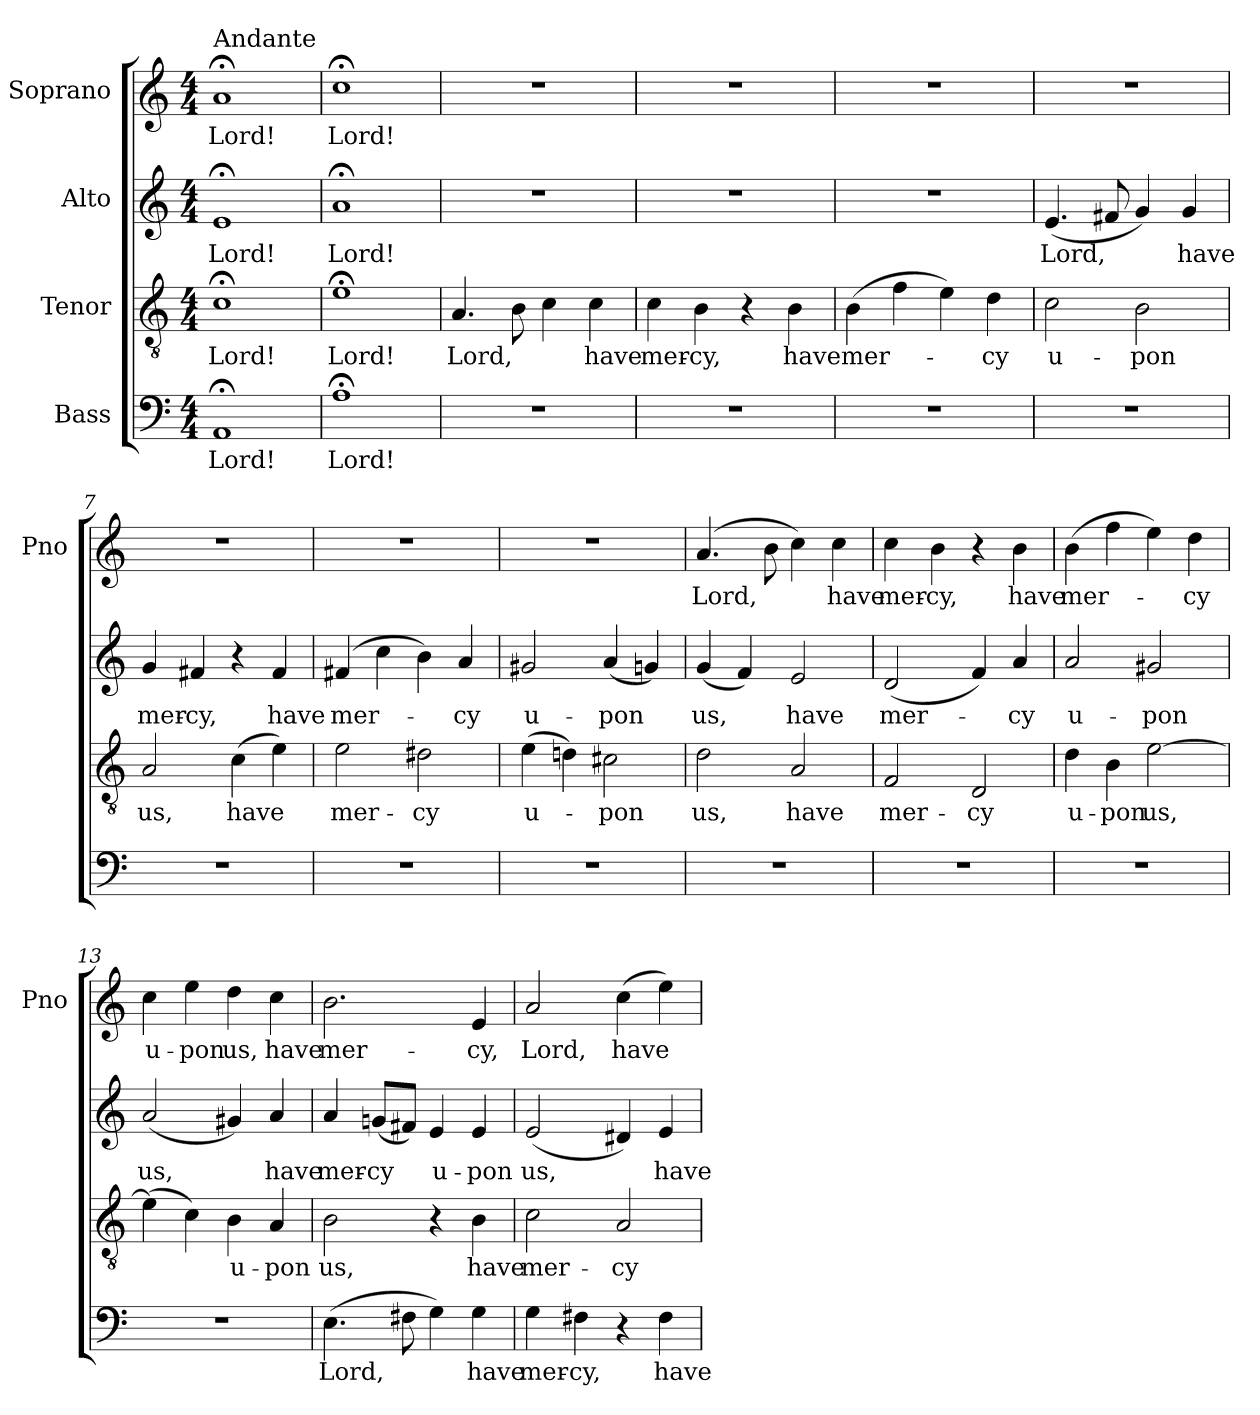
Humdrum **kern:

**kern	**text	**kern	**text	**kern	**text	**kern	**text
*part4	*part4	*part3	*part3	*part2	*part2	*part1	*part1
*staff4	*staff4	*staff3	*staff3	*staff2	*staff2	*staff1	*staff1
*I"Bass	*	*I"Tenor	*	*I"Alto	*	*I"Soprano	*
*	*	*	*	*	*	*I'Pno	*
*clefF4	*	*clefGv2	*	*clefG2	*	*clefG2	*
*k[]	*	*k[]	*	*k[]	*	*k[]	*
*M4/4	*	*M4/4	*	*M4/4	*	*M4/4	*
*MM96	*	*MM96	*	*MM96	*	*MM96	*
=1	=1	=1	=1	=1	=1	=1	=1
!	!	!	!	!	!	!LO:TX:a:t=Andante	!
!	!LO:LY:b	!	!LO:LY:b	!	!LO:LY:b	!	!LO:LY:b
1AA;<	Lord!	1c;<	Lord!	1e;<	Lord!	1a;<	Lord!
=2	=2	=2	=2	=2	=2	=2	=2
!	!LO:LY:b	!	!LO:LY:b	!	!LO:LY:b	!	!LO:LY:b
1A;<	Lord!	1e;<	Lord!	1a;<	Lord!	1cc;<	Lord!
=3	=3	=3	=3	=3	=3	=3	=3
!	!	!	!LO:LY:b	!	!	!	!
1r	.	4.A/	Lord,	1r	.	1r	.
.	.	8B\	.	.	.	.	.
.	.	4c\	.	.	.	.	.
!	!	!	!LO:LY:b	!	!	!	!
.	.	4c\	have	.	.	.	.
=4	=4	=4	=4	=4	=4	=4	=4
!	!	!	!LO:LY:b	!	!	!	!
1r	.	4c\	mer-	1r	.	1r	.
!	!	!	!LO:LY:b	!	!	!	!
.	.	4B\	-cy,	.	.	.	.
.	.	4r	.	.	.	.	.
!	!	!	!LO:LY:b	!	!	!	!
.	.	4B\	have	.	.	.	.
=5	=5	=5	=5	=5	=5	=5	=5
!	!	!	!LO:LY:b	!	!	!	!
1r	.	(>4B\	mer-	1r	.	1r	.
.	.	4f\	.	.	.	.	.
.	.	4e\)	.	.	.	.	.
!	!	!	!LO:LY:b	!	!	!	!
.	.	4d\	-cy	.	.	.	.
=6	=6	=6	=6	=6	=6	=6	=6
!	!	!	!LO:LY:b	!	!LO:LY:b	!	!
1r	.	2c\	u-	(<4.e/	Lord,	1r	.
.	.	.	.	8f#X/	.	.	.
!	!	!	!LO:LY:b	!	!	!	!
.	.	2B\	-pon	4g/)	.	.	.
!	!	!	!	!	!LO:LY:b	!	!
.	.	.	.	4g/	have	.	.
!!LO:LB:g=z
=7	=7	=7	=7	=7	=7	=7	=7
!	!	!	!LO:LY:b	!	!LO:LY:b	!	!
1r	.	2A/	us,	4g/	mer-	1r	.
!	!	!	!	!	!LO:LY:b	!	!
.	.	.	.	4f#X/	-cy,	.	.
!	!	!	!LO:LY:b	!	!	!	!
.	.	(>4c\	have	4r	.	.	.
!	!	!	!	!	!LO:LY:b	!	!
.	.	4e\)	.	4f#/	have	.	.
=8	=8	=8	=8	=8	=8	=8	=8
!	!	!	!LO:LY:b	!	!LO:LY:b	!	!
1r	.	2e\	mer-	(>4f#X/	mer-	1r	.
.	.	.	.	4cc\	.	.	.
!	!	!	!LO:LY:b	!	!	!	!
.	.	2d#X\	-cy	4b\)	.	.	.
!	!	!	!	!	!LO:LY:b	!	!
.	.	.	.	4a/	-cy	.	.
=9	=9	=9	=9	=9	=9	=9	=9
!	!	!	!LO:LY:b	!	!LO:LY:b	!	!
1r	.	(>4e\	u-	2g#X/	u-	1r	.
.	.	4dn\)	.	.	.	.	.
!	!	!	!LO:LY:b	!	!LO:LY:b	!	!
.	.	2c#X\	-pon	(<4a/	-pon	.	.
.	.	.	.	4gn/)	.	.	.
=10	=10	=10	=10	=10	=10	=10	=10
!	!	!	!LO:LY:b	!	!LO:LY:b	!	!LO:LY:b
1r	.	2d\	us,	(<4g/	us,	(>4.a/	Lord,
.	.	.	.	4f/)	.	.	.
.	.	.	.	.	.	8b\	.
!	!	!	!LO:LY:b	!	!LO:LY:b	!	!
.	.	2A/	have	2e/	have	4cc\)	.
!	!	!	!	!	!	!	!LO:LY:b
.	.	.	.	.	.	4cc\	have
=11	=11	=11	=11	=11	=11	=11	=11
!	!	!	!LO:LY:b	!	!LO:LY:b	!	!LO:LY:b
1r	.	2F/	mer-	(<2d/	mer-	4cc\	mer-
!	!	!	!	!	!	!	!LO:LY:b
.	.	.	.	.	.	4b\	-cy,
!	!	!	!LO:LY:b	!	!	!	!
.	.	2D/	-cy	4f/)	.	4r	.
!	!	!	!	!	!LO:LY:b	!	!LO:LY:b
.	.	.	.	4a/	-cy	4b\	have
=12	=12	=12	=12	=12	=12	=12	=12
!	!	!	!LO:LY:b	!	!LO:LY:b	!	!LO:LY:b
1r	.	4d\	u-	2a/	u-	(>4b\	mer-
!	!	!	!LO:LY:b	!	!	!	!
.	.	4B\	-pon	.	.	4ff\	.
!	!	!	!LO:LY:b	!	!LO:LY:b	!	!
.	.	[2e\	us,	2g#X/	-pon	4ee\)	.
!	!	!	!	!	!	!	!LO:LY:b
.	.	.	.	.	.	4dd\	-cy
!!LO:PB:g=z
=13	=13	=13	=13	=13	=13	=13	=13
!	!	!	!	!	!LO:LY:b	!	!LO:LY:b
1r	.	(>4e\]	.	(<2a/	us,	4cc\	u-
!	!	!	!	!	!	!	!LO:LY:b
.	.	4c\)	.	.	.	4ee\	-pon
!	!	!	!LO:LY:b	!	!	!	!LO:LY:b
.	.	4B\	u-	4g#X/)	.	4dd\	us,
!	!	!	!LO:LY:b	!	!LO:LY:b	!	!LO:LY:b
.	.	4A/	-pon	4a/	have	4cc\	have
=14	=14	=14	=14	=14	=14	=14	=14
!	!LO:LY:b	!	!LO:LY:b	!	!LO:LY:b	!	!LO:LY:b
(>4.E\	Lord,	2B\	us,	4a/	mer-	2.b\	mer-
!	!	!	!	!	!LO:LY:b	!	!
.	.	.	.	(<8gn/L	-cy	.	.
8F#X\	.	.	.	8f#X/J)	.	.	.
!	!	!	!	!	!LO:LY:b	!	!
4G\)	.	4r	.	4e/	u-	.	.
!	!LO:LY:b	!	!LO:LY:b	!	!LO:LY:b	!	!LO:LY:b
4G\	have	4B\	have	4e/	-pon	4e/	-cy,
=15	=15	=15	=15	=15	=15	=15	=15
!	!LO:LY:b	!	!LO:LY:b	!	!LO:LY:b	!	!LO:LY:b
4G\	mer-	2c\	mer-	(<2e/	us,	2a/	Lord,
!	!LO:LY:b	!	!	!	!	!	!
4F#X\	-cy,	.	.	.	.	.	.
!	!	!	!LO:LY:b	!	!	!	!LO:LY:b
4r	.	2A/	-cy	4d#X/)	.	(>4cc\	have
!	!LO:LY:b	!	!	!	!LO:LY:b	!	!
4F#\	have	.	.	4e/	have	4ee\)	.
=	=	=	=	=	=	=	=
*-	*-	*-	*-	*-	*-	*-	*-
